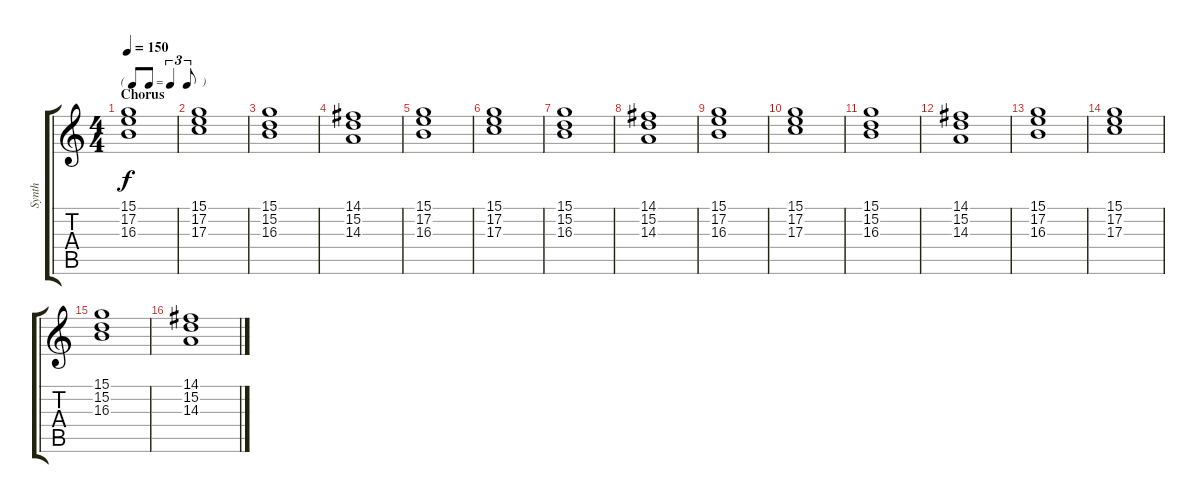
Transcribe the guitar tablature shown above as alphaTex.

\track ("Synth" "Synth") {instrument pad2warm}
\staff {score tabs}
\tuning (E4 B3 G3 D3 A2 E2) {hide}
\ts (4 4)
\tf triplet8th
\section ("" "Chorus")
\tempo 150
\clef g2
\ks c
(15.1 17.2 16.3).1{dy f} |
(15.1 17.2 17.3).1 |
(15.1 15.2 16.3).1 |
(14.1 15.2 14.3).1 |
(15.1 17.2 16.3).1 |
(15.1 17.2 17.3).1 |
(15.1 15.2 16.3).1 |
(14.1 15.2 14.3).1 |
(15.1 17.2 16.3).1 |
(15.1 17.2 17.3).1 |
(15.1 15.2 16.3).1 |
(14.1 15.2 14.3).1 |
(15.1 17.2 16.3).1 |
(15.1 17.2 17.3).1 |
(15.1 15.2 16.3).1 |
(14.1 15.2 14.3).1
